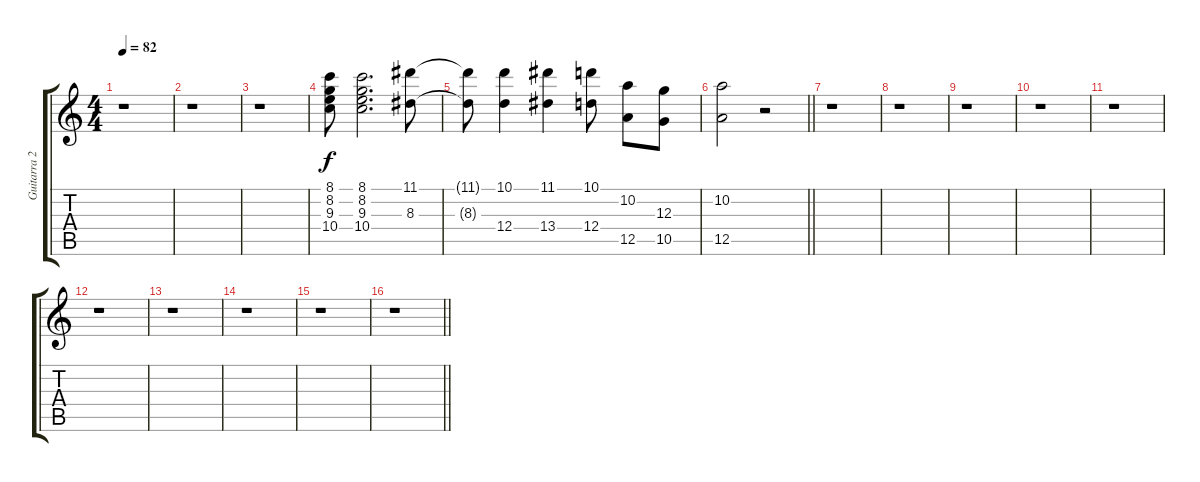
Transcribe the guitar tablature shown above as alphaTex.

\track ("Guitarra 2" "Guitarra 2") {instrument overdrivenguitar}
\staff {score tabs}
\tuning (E4 B3 G3 D3 A2 E2) {hide}
\ts (4 4)
\tempo 82
\clef g2
\ks c
r.1{dy f} |
r.1 |
r.1 |
(8.1 8.2 9.3 10.4).8 (8.1 8.2 9.3 10.4).2{d volume 6} (11.1 8.3).8{volume 8} |
(11.1{t} 8.3{t}).8 (10.1 12.4).4{volume 8} (11.1 13.4).4{volume 7} (10.1 12.4).8{volume 6} (10.2 12.5).8{volume 6} (12.3 10.5).8 |
\barLineRight lightlight
(10.2 12.5).2{volume 6} r.2 |
r.1 |
r.1 |
r.1 |
r.1 |
r.1 |
r.1 |
r.1 |
r.1 |
r.1 |
\barLineRight lightlight
r.1
